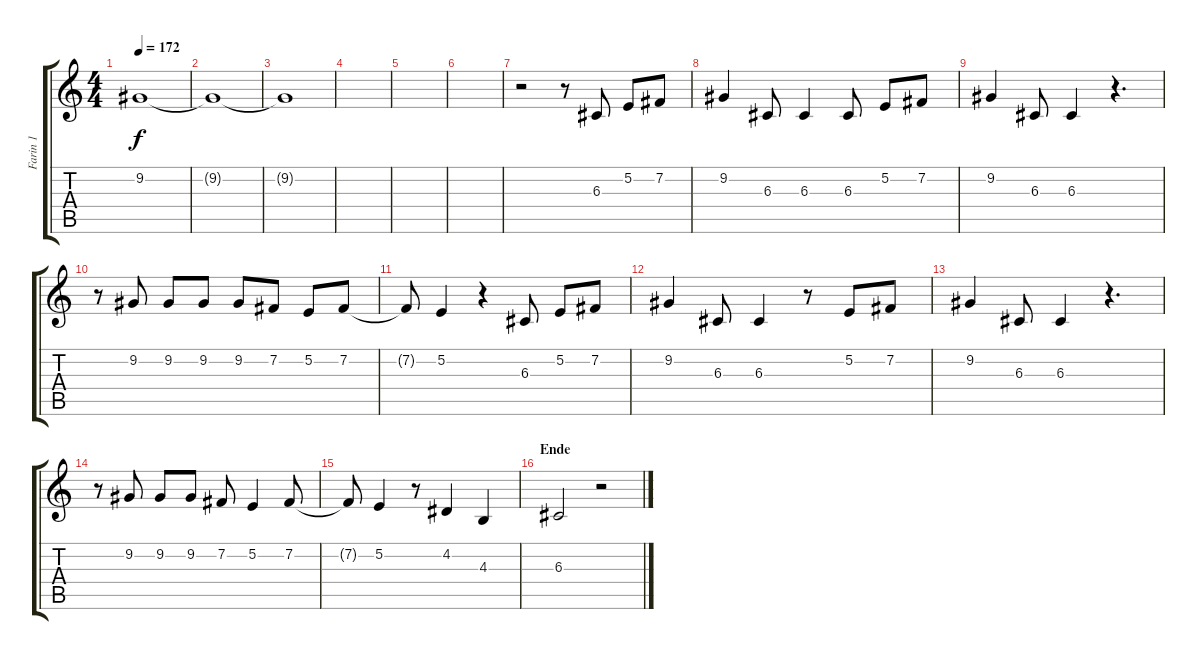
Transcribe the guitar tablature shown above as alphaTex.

\track ("Farin 1" "Farin 1") {instrument tuba}
\staff {score tabs}
\tuning (E4 B3 G3 D3 A2 E2) {hide}
\ts (4 4)
\tempo 172
\clef g2
\ks c
9.2{t}.1{dy f} |
9.2{t}.1 |
9.2{t}.1 |
|
|
|
r.2 r.8 6.3.8{volume 16} 5.2.8 7.2.8 |
9.2.4 6.3.8 6.3.4 6.3.8 5.2.8 7.2.8 |
9.2.4 6.3.8 6.3.4 r.4{d} |
r.8 9.2.8 9.2.8 9.2.8 9.2.8 7.2.8 5.2.8 7.2.8 |
7.2{t}.8 5.2.4 r.4 6.3.8 5.2.8 7.2.8 |
9.2.4 6.3.8 6.3.4 r.8 5.2.8 7.2.8 |
9.2.4 6.3.8 6.3.4 r.4{d} |
r.8 9.2.8 9.2.8 9.2.8 7.2.8 5.2.4 7.2.8 |
7.2{t}.8 5.2.4 r.8 4.2.4 4.3.4 |
\section ("" "Ende")
6.3.2 r.2
